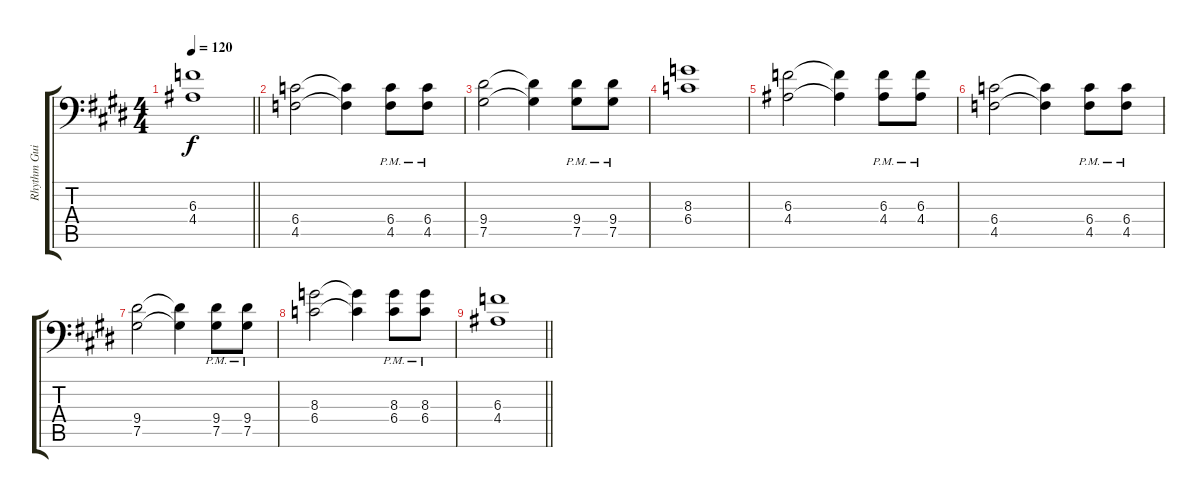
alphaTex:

\track ("Rhythm Guitar 2" "Rhythm Gui") {instrument distortionguitar}
\staff {score tabs}
\tuning (Ab3 E3 B2 Gb2 Db2 Ab1) {hide}
\ts (4 4)
\tempo 120
\clef f4
\barLineRight lightlight
\ks c#minor
(6.3 4.4).1{dy f} |
(6.4 4.5).2 (6.4{t} 4.5{t}).4 (6.4{pm} 4.5{pm}).8 (6.4{pm} 4.5{pm}).8 |
(9.4 7.5).2 (9.4{t} 7.5{t}).4 (9.4{pm} 7.5{pm}).8 (9.4{pm} 7.5{pm}).8 |
\ks e
(8.3 6.4).1 |
\ks c#minor
(6.3 4.4).2 (6.3{t} 4.4{t}).4 (6.3{pm} 4.4{pm}).8 (6.3{pm} 4.4{pm}).8 |
(6.4 4.5).2 (6.4{t} 4.5{t}).4 (6.4{pm} 4.5{pm}).8 (6.4{pm} 4.5{pm}).8 |
(9.4 7.5).2 (9.4{t} 7.5{t}).4 (9.4{pm} 7.5{pm}).8 (9.4{pm} 7.5{pm}).8 |
\ks e
(8.3 6.4).2 (8.3{t} 6.4{t}).4 (8.3{pm} 6.4{pm}).8 (8.3{pm} 6.4{pm}).8 |
\barLineRight lightlight
\ks c#minor
(6.3 4.4).1
